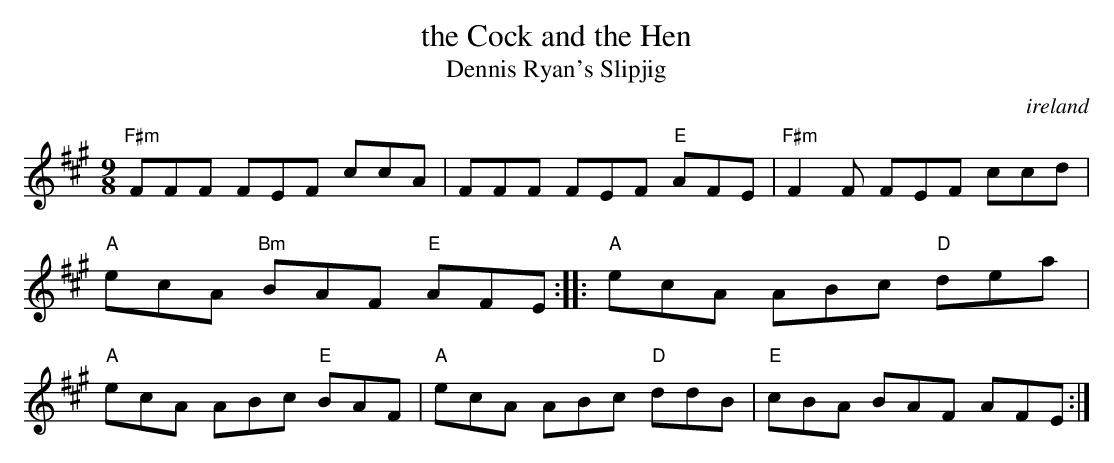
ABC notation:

X:1
T:the Cock and the Hen
T:Dennis Ryan's Slipjig
O:ireland
M:9/8
K:F#m
"F#m"FFF FEF ccA|FFF FEF "E"AFE|\
"F#m"F2F FEF ccd|"A"ecA "Bm"BAF "E"AFE::\
"A"ecA ABc "D"dea|"A"ecA ABc "E"BAF|\
"A"ecA ABc "D"ddB|"E"cBA BAF AFE:|
